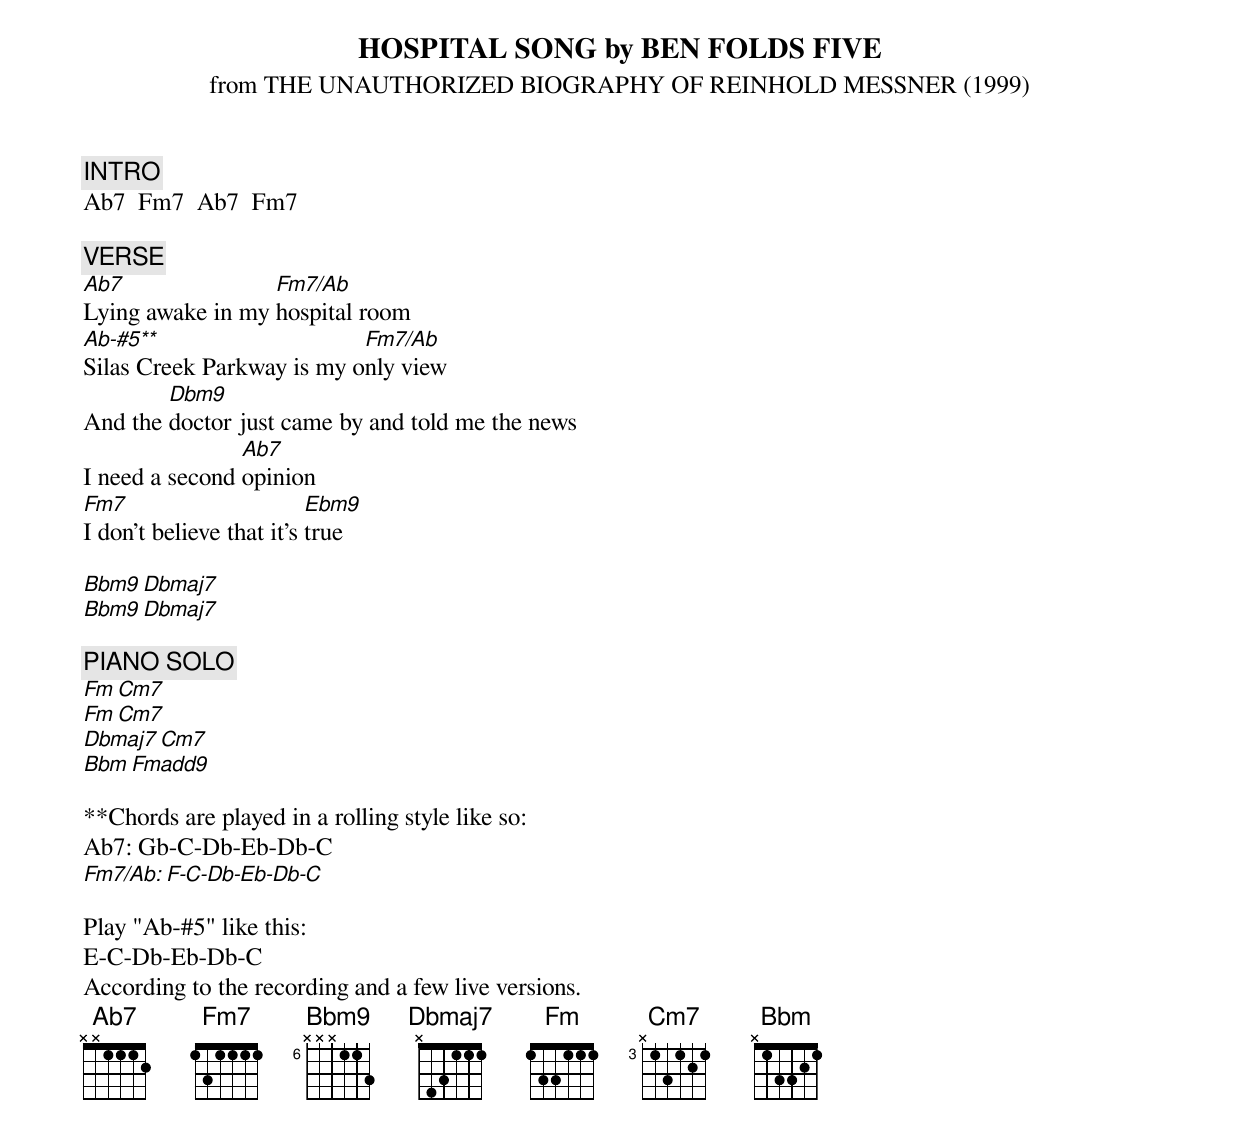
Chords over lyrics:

HOSPITAL SONG by BEN FOLDS FIVE
from THE UNAUTHORIZED BIOGRAPHY OF REINHOLD MESSNER (1999)

[INTRO]
Ab7  Fm7  Ab7  Fm7

[VERSE]
Ab7               Fm7/Ab
Lying awake in my hospital room
Ab-#5**                    Fm7/Ab
Silas Creek Parkway is my only view
        Dbm9
And the doctor just came by and told me the news
                Ab7
I need a second opinion
Fm7                       Ebm9
I don't believe that it's true

Bbm9  Dbmaj7
Bbm9  Dbmaj7

[PIANO SOLO]
Fm      Cm7
Fm      Cm7
Dbmaj7  Cm7
Bbm     Fmadd9

**Chords are played in a rolling style like so:
Ab7: Gb-C-Db-Eb-Db-C
Fm7/Ab: F-C-Db-Eb-Db-C

Play "Ab-#5" like this:
E-C-Db-Eb-Db-C
According to the recording and a few live versions.
